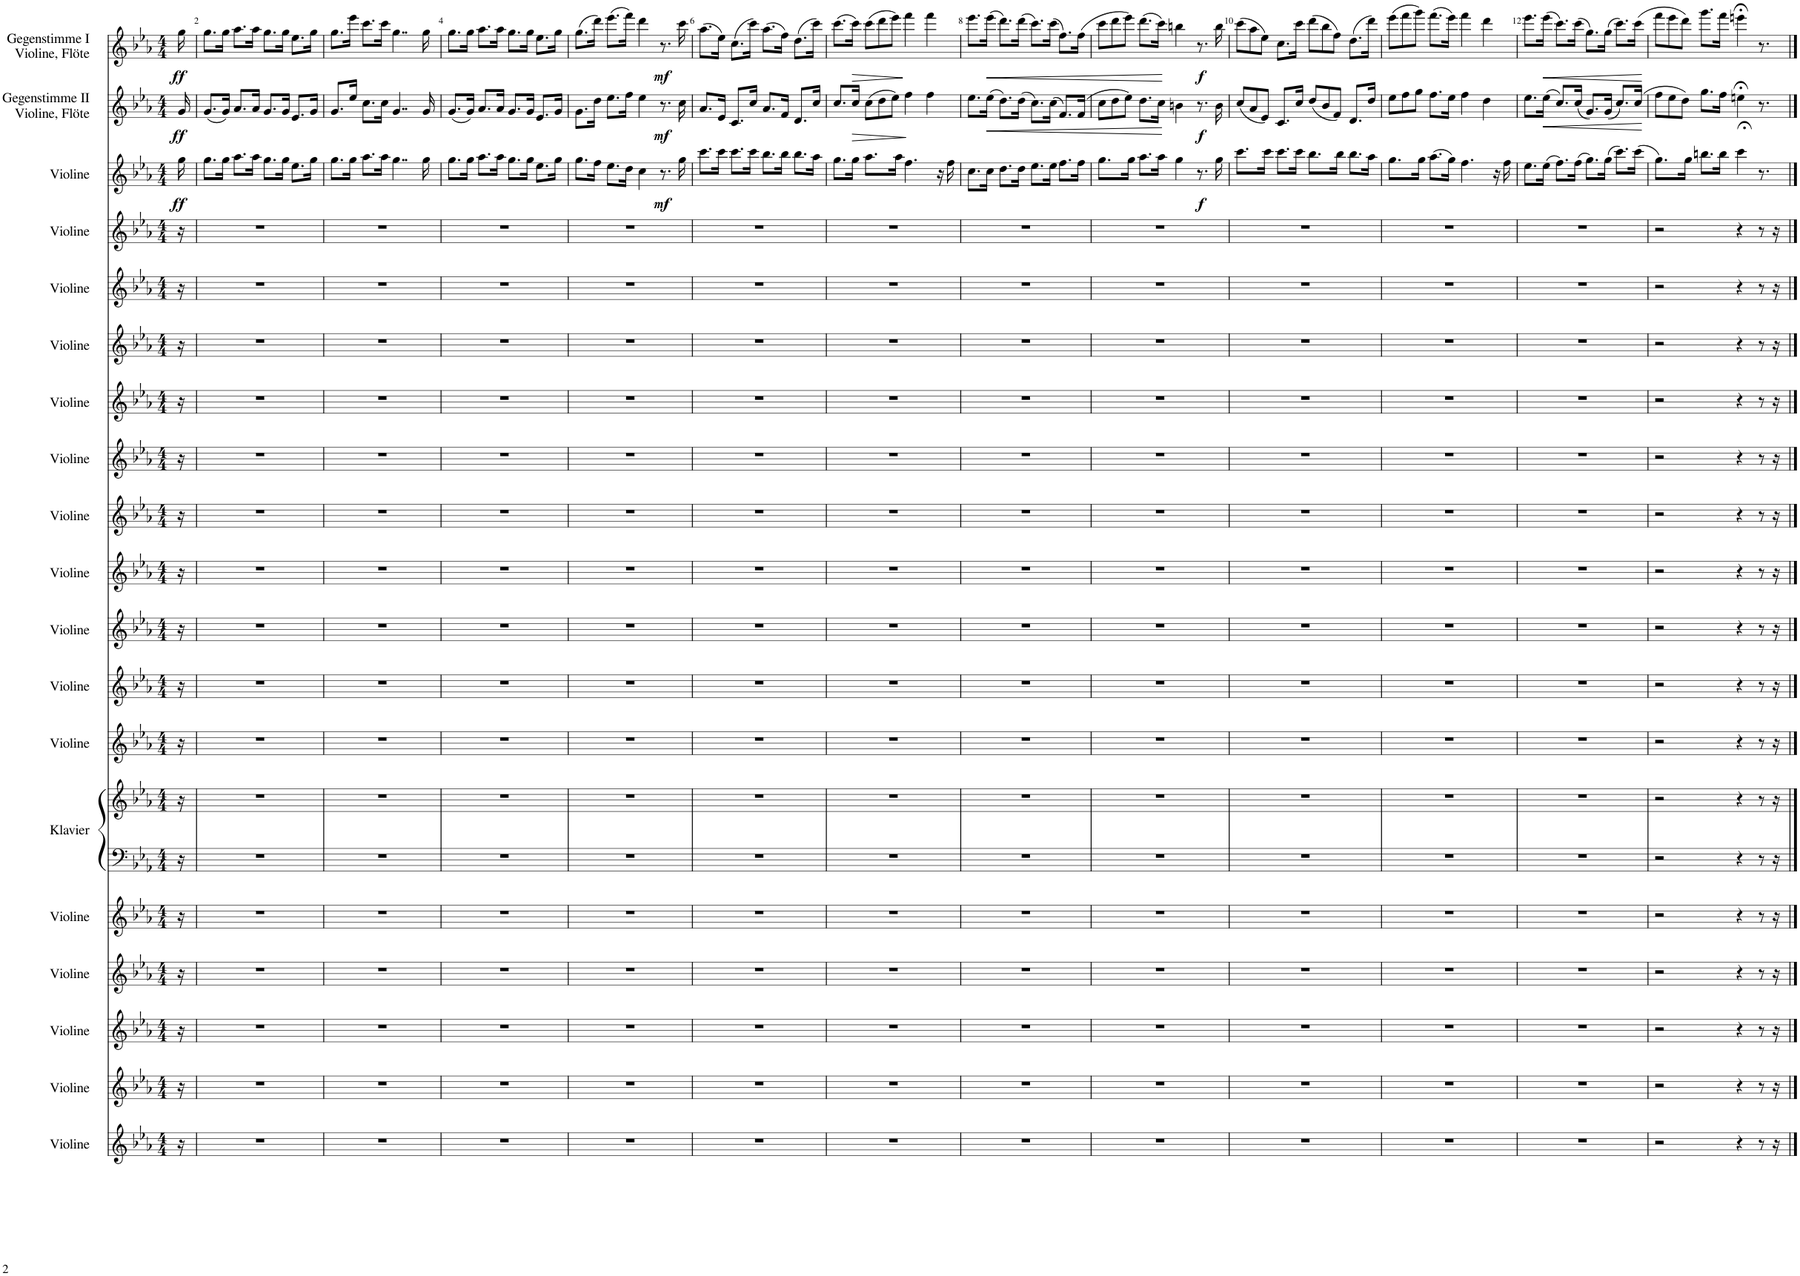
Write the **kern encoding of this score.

**kern	**kern	**kern	**kern	**kern	**kern	**kern	**kern	**kern	**kern	**kern	**kern	**kern	**kern	**kern	**kern	**kern	**kern	**dynam	**kern	**dynam	**kern	**dynam
*part19	*part18	*part17	*part16	*part15	*part14	*part14	*part13	*part12	*part11	*part10	*part9	*part8	*part7	*part6	*part5	*part4	*part3	*part3	*part2	*part2	*part1	*part1
*staff20	*staff19	*staff18	*staff17	*staff16	*staff15	*staff14	*staff13	*staff12	*staff11	*staff10	*staff9	*staff8	*staff7	*staff6	*staff5	*staff4	*staff3	*staff3	*staff2	*staff2	*staff1	*staff1
*I"Violine	*I"Violine	*I"Violine	*I"Violine	*I"Violine	*I"Klavier	*	*I"Violine	*I"Violine	*I"Violine	*I"Violine	*I"Violine	*I"Violine	*I"Violine	*I"Violine	*I"Violine	*I"Violine	*I"Violine	*	*I"Gegenstimme II Violine, Flöte	*	*I"Gegenstimme I Violine, Flöte	*
*I'Vl.	*I'Vl.	*I'Vl.	*I'Vl.	*I'Vl.	*I'Klav.	*	*I'Vl.	*I'Vl.	*I'Vl.	*I'Vl.	*I'Vl.	*I'Vl.	*I'Vl.	*I'Vl.	*I'Vl.	*I'Vl.	*I'Vl.	*	*I'GS II Vl., Fl.	*	*I'GS I Vl., Fl.	*
*clefG2	*clefG2	*clefG2	*clefG2	*clefG2	*clefF4	*clefG2	*clefG2	*clefG2	*clefG2	*clefG2	*clefG2	*clefG2	*clefG2	*clefG2	*clefG2	*clefG2	*clefG2	*	*clefG2	*	*clefG2	*
*k[b-e-a-]	*k[b-e-a-]	*k[b-e-a-]	*k[b-e-a-]	*k[b-e-a-]	*k[b-e-a-]	*k[b-e-a-]	*k[b-e-a-]	*k[b-e-a-]	*k[b-e-a-]	*k[b-e-a-]	*k[b-e-a-]	*k[b-e-a-]	*k[b-e-a-]	*k[b-e-a-]	*k[b-e-a-]	*k[b-e-a-]	*k[b-e-a-]	*	*k[b-e-a-]	*	*k[b-e-a-]	*
*M4/4	*M4/4	*M4/4	*M4/4	*M4/4	*M4/4	*M4/4	*M4/4	*M4/4	*M4/4	*M4/4	*M4/4	*M4/4	*M4/4	*M4/4	*M4/4	*M4/4	*M4/4	*	*M4/4	*	*M4/4	*
=1	=1	=1	=1	=1	=1	=1	=1	=1	=1	=1	=1	=1	=1	=1	=1	=1	=1	=1	=1	=1	=1	=1
!	!	!	!	!	!	!	!	!	!	!	!	!	!	!	!	!	!	!LO:DY:b	!	!LO:DY:b	!	!LO:DY:b
16r	16r	16r	16r	16r	16r	16r	16r	16r	16r	16r	16r	16r	16r	16r	16r	16r	16gg\	ff	16g/	ff	16gg\	ff
=2	=2	=2	=2	=2	=2	=2	=2	=2	=2	=2	=2	=2	=2	=2	=2	=2	=2	=2	=2	=2	=2	=2
1r	1r	1r	1r	1r	1r	1r	1r	1r	1r	1r	1r	1r	1r	1r	1r	1r	8.gg\L	.	(8.g/L	.	8.gg\L	.
.	.	.	.	.	.	.	.	.	.	.	.	.	.	.	.	.	16gg\Jk	.	16g/Jk)	.	16gg\Jk	.
.	.	.	.	.	.	.	.	.	.	.	.	.	.	.	.	.	8.aa-\L	.	8.a-/L	.	8.aa-\L	.
.	.	.	.	.	.	.	.	.	.	.	.	.	.	.	.	.	16aa-\Jk	.	16a-/Jk	.	16aa-\Jk	.
.	.	.	.	.	.	.	.	.	.	.	.	.	.	.	.	.	8.gg\L	.	8.g/L	.	8.gg\L	.
.	.	.	.	.	.	.	.	.	.	.	.	.	.	.	.	.	16gg\Jk	.	16g/Jk	.	16gg\Jk	.
.	.	.	.	.	.	.	.	.	.	.	.	.	.	.	.	.	8.ee-\L	.	8.e-/L	.	8.ee-\L	.
.	.	.	.	.	.	.	.	.	.	.	.	.	.	.	.	.	16gg\Jk	.	16g/Jk	.	16gg\Jk	.
=3	=3	=3	=3	=3	=3	=3	=3	=3	=3	=3	=3	=3	=3	=3	=3	=3	=3	=3	=3	=3	=3	=3
1r	1r	1r	1r	1r	1r	1r	1r	1r	1r	1r	1r	1r	1r	1r	1r	1r	8.gg\L	.	8.g/L	.	8.gg\L	.
.	.	.	.	.	.	.	.	.	.	.	.	.	.	.	.	.	16gg\Jk	.	16ee-/Jk	.	16eee-\Jk	.
.	.	.	.	.	.	.	.	.	.	.	.	.	.	.	.	.	8.aa-\L	.	8.cc\L	.	8.ccc\L	.
.	.	.	.	.	.	.	.	.	.	.	.	.	.	.	.	.	16aa-\Jk	.	16cc\Jk	.	16ccc\Jk	.
.	.	.	.	.	.	.	.	.	.	.	.	.	.	.	.	.	4..gg\	.	4..g/	.	4..gg\	.
.	.	.	.	.	.	.	.	.	.	.	.	.	.	.	.	.	16gg\	.	16g/	.	16gg\	.
=4	=4	=4	=4	=4	=4	=4	=4	=4	=4	=4	=4	=4	=4	=4	=4	=4	=4	=4	=4	=4	=4	=4
1r	1r	1r	1r	1r	1r	1r	1r	1r	1r	1r	1r	1r	1r	1r	1r	1r	8.gg\L	.	(8.g/L	.	8.gg\L	.
.	.	.	.	.	.	.	.	.	.	.	.	.	.	.	.	.	16gg\Jk	.	16g/Jk)	.	16gg\Jk	.
.	.	.	.	.	.	.	.	.	.	.	.	.	.	.	.	.	8.aa-\L	.	8.a-/L	.	8.aa-\L	.
.	.	.	.	.	.	.	.	.	.	.	.	.	.	.	.	.	16aa-\Jk	.	16a-/Jk	.	16aa-\Jk	.
.	.	.	.	.	.	.	.	.	.	.	.	.	.	.	.	.	8.gg\L	.	8.g/L	.	8.gg\L	.
.	.	.	.	.	.	.	.	.	.	.	.	.	.	.	.	.	16gg\Jk	.	16g/Jk	.	16gg\Jk	.
.	.	.	.	.	.	.	.	.	.	.	.	.	.	.	.	.	8.ee-\L	.	8.e-/L	.	8.ee-\L	.
.	.	.	.	.	.	.	.	.	.	.	.	.	.	.	.	.	16gg\Jk	.	16g/Jk	.	16gg\Jk	.
=5	=5	=5	=5	=5	=5	=5	=5	=5	=5	=5	=5	=5	=5	=5	=5	=5	=5	=5	=5	=5	=5	=5
1r	1r	1r	1r	1r	1r	1r	1r	1r	1r	1r	1r	1r	1r	1r	1r	1r	8.gg\L	.	8.g\L	.	(8.gg\L	.
.	.	.	.	.	.	.	.	.	.	.	.	.	.	.	.	.	16ff\Jk	.	16dd\Jk	.	16ddd\Jk)	.
.	.	.	.	.	.	.	.	.	.	.	.	.	.	.	.	.	8.ee-\L	.	8.ee-\L	.	(8.eee-\L	.
.	.	.	.	.	.	.	.	.	.	.	.	.	.	.	.	.	16dd\Jk	.	16ff\Jk	.	16fff\Jk)	.
.	.	.	.	.	.	.	.	.	.	.	.	.	.	.	.	.	4cc\	.	4ee-\	.	4ddd\	.
!	!	!	!	!	!	!	!	!	!	!	!	!	!	!	!	!	!	!LO:DY:b	!	!LO:DY:b	!	!LO:DY:b
.	.	.	.	.	.	.	.	.	.	.	.	.	.	.	.	.	8.r	mf	8.r	mf	8.r	mf
.	.	.	.	.	.	.	.	.	.	.	.	.	.	.	.	.	16gg\	.	16cc\	.	16ccc\	.
=6	=6	=6	=6	=6	=6	=6	=6	=6	=6	=6	=6	=6	=6	=6	=6	=6	=6	=6	=6	=6	=6	=6
1r	1r	1r	1r	1r	1r	1r	1r	1r	1r	1r	1r	1r	1r	1r	1r	1r	8.ccc\L	.	8.a-/L	.	(8.aa-\L	.
.	.	.	.	.	.	.	.	.	.	.	.	.	.	.	.	.	16ccc\Jk	.	16e-/Jk	.	16ee-\Jk)	.
.	.	.	.	.	.	.	.	.	.	.	.	.	.	.	.	.	8.ccc\L	.	8.c/L	.	(8.cc\L	.
.	.	.	.	.	.	.	.	.	.	.	.	.	.	.	.	.	16ccc\Jk	.	16cc/Jk	.	16ccc\Jk)	.
.	.	.	.	.	.	.	.	.	.	.	.	.	.	.	.	.	8.bb-\L	.	8.a-/L	.	(8.aa-\L	.
.	.	.	.	.	.	.	.	.	.	.	.	.	.	.	.	.	16bb-\Jk	.	16f/Jk	.	16ff\Jk)	.
.	.	.	.	.	.	.	.	.	.	.	.	.	.	.	.	.	8.bb-\L	.	8.d/L	.	(8.dd\L	.
.	.	.	.	.	.	.	.	.	.	.	.	.	.	.	.	.	16aa-\Jk	.	16cc/Jk	.	16ccc\Jk)	.
=7	=7	=7	=7	=7	=7	=7	=7	=7	=7	=7	=7	=7	=7	=7	=7	=7	=7	=7	=7	=7	=7	=7
1r	1r	1r	1r	1r	1r	1r	1r	1r	1r	1r	1r	1r	1r	1r	1r	1r	8.gg\L	.	8.cc/L	.	(8.ccc\L	.
!	!	!	!	!	!	!	!	!	!	!	!	!	!	!	!	!	!	!	!	!LO:HP:b	!	!LO:HP:b
.	.	.	.	.	.	.	.	.	.	.	.	.	.	.	.	.	16gg\Jk	.	16cc/Jk	>	16ccc\Jk)	>
*	*	*	*	*	*	*	*	*	*	*	*	*	*	*	*	*	*	*	*Xbrackettup	*	*Xbrackettup	*
.	.	.	.	.	.	.	.	.	.	.	.	.	.	.	.	.	8.aa-\L	.	(12cc\L	.	(12ccc\L	.
.	.	.	.	.	.	.	.	.	.	.	.	.	.	.	.	.	.	.	12dd\	.	12ddd\	.
.	.	.	.	.	.	.	.	.	.	.	.	.	.	.	.	.	.	.	12ee-\J)	.	12eee-\J)	.
.	.	.	.	.	.	.	.	.	.	.	.	.	.	.	.	.	16aa-\Jk	.	.	.	.	.
.	.	.	.	.	.	.	.	.	.	.	.	.	.	.	.	.	4.ff\	.	4ff\	.	4fff\	.
.	.	.	.	.	.	.	.	.	.	.	.	.	.	.	.	.	.	.	4ff\	.	4fff\	.
.	.	.	.	.	.	.	.	.	.	.	.	.	.	.	.	.	16r	.	.	.	.	.
.	.	.	.	.	.	.	.	.	.	.	.	.	.	.	.	.	16ff\	.	.	.	.	.
.	.	.	.	.	.	.	.	.	.	.	.	.	.	.	.	.	.	.	.	]	.	]
=8	=8	=8	=8	=8	=8	=8	=8	=8	=8	=8	=8	=8	=8	=8	=8	=8	=8	=8	=8	=8	=8	=8
1r	1r	1r	1r	1r	1r	1r	1r	1r	1r	1r	1r	1r	1r	1r	1r	1r	8.cc\L	.	8.ee-\L	.	8.eee-\L	.
!	!	!	!	!	!	!	!	!	!	!	!	!	!	!	!	!	!	!	!	!LO:HP:b	!	!LO:HP:b
.	.	.	.	.	.	.	.	.	.	.	.	.	.	.	.	.	16cc\Jk	.	(16ee-\Jk	<	(16eee-\Jk	<
.	.	.	.	.	.	.	.	.	.	.	.	.	.	.	.	.	8.dd\L	.	8.dd\L)	.	8.ddd\L)	.
.	.	.	.	.	.	.	.	.	.	.	.	.	.	.	.	.	16dd\Jk	.	(16dd\Jk	.	(16ddd\Jk	.
.	.	.	.	.	.	.	.	.	.	.	.	.	.	.	.	.	8.ee-\L	.	8.cc\L)	.	8.ccc\L)	.
.	.	.	.	.	.	.	.	.	.	.	.	.	.	.	.	.	16ee-\Jk	.	(16cc\Jk	.	(16ccc\Jk	.
.	.	.	.	.	.	.	.	.	.	.	.	.	.	.	.	.	8.ff\L	.	8.f/L)	.	8.ff\L)	.
.	.	.	.	.	.	.	.	.	.	.	.	.	.	.	.	.	16ff\Jk	.	(16f/Jk	.	(16ff\Jk	.
.	.	.	.	.	.	.	.	.	.	.	.	.	.	.	.	.	.	.	.	[	.	[
=9	=9	=9	=9	=9	=9	=9	=9	=9	=9	=9	=9	=9	=9	=9	=9	=9	=9	=9	=9	=9	=9	=9
1r	1r	1r	1r	1r	1r	1r	1r	1r	1r	1r	1r	1r	1r	1r	1r	1r	8.gg\L	.	12cc\L	.	12ccc\L	.
.	.	.	.	.	.	.	.	.	.	.	.	.	.	.	.	.	.	.	12dd\	.	12ddd\	.
.	.	.	.	.	.	.	.	.	.	.	.	.	.	.	.	.	.	.	12ee-\J)	.	12eee-\J)	.
.	.	.	.	.	.	.	.	.	.	.	.	.	.	.	.	.	16gg\Jk	.	.	.	.	.
.	.	.	.	.	.	.	.	.	.	.	.	.	.	.	.	.	8.aa-\L	.	8.dd\L	.	(8.ddd\L	.
.	.	.	.	.	.	.	.	.	.	.	.	.	.	.	.	.	16aa-\Jk	.	16cc\Jk	.	16ccc\Jk)	.
.	.	.	.	.	.	.	.	.	.	.	.	.	.	.	.	.	4gg\	.	4bn\	.	4bbn\	.
!	!	!	!	!	!	!	!	!	!	!	!	!	!	!	!	!	!	!LO:DY:b	!	!LO:DY:b	!	!LO:DY:b
.	.	.	.	.	.	.	.	.	.	.	.	.	.	.	.	.	8.r	f	8.r	f	8.r	f
.	.	.	.	.	.	.	.	.	.	.	.	.	.	.	.	.	16gg\	.	16b\	.	16bb\	.
=10	=10	=10	=10	=10	=10	=10	=10	=10	=10	=10	=10	=10	=10	=10	=10	=10	=10	=10	=10	=10	=10	=10
1r	1r	1r	1r	1r	1r	1r	1r	1r	1r	1r	1r	1r	1r	1r	1r	1r	8.ccc\L	.	(12cc/L	.	(12ccc\L	.
.	.	.	.	.	.	.	.	.	.	.	.	.	.	.	.	.	.	.	12a-/	.	12aa-\	.
.	.	.	.	.	.	.	.	.	.	.	.	.	.	.	.	.	.	.	12e-/J)	.	12ee-\J)	.
.	.	.	.	.	.	.	.	.	.	.	.	.	.	.	.	.	16ccc\Jk	.	.	.	.	.
.	.	.	.	.	.	.	.	.	.	.	.	.	.	.	.	.	8.ccc\L	.	8.c/L	.	8.cc\L	.
.	.	.	.	.	.	.	.	.	.	.	.	.	.	.	.	.	16ccc\Jk	.	16cc/Jk	.	16ccc\Jk	.
.	.	.	.	.	.	.	.	.	.	.	.	.	.	.	.	.	8.bb-\L	.	(12dd/L	.	(12ddd\L	.
.	.	.	.	.	.	.	.	.	.	.	.	.	.	.	.	.	.	.	12b-/	.	12bb-\	.
.	.	.	.	.	.	.	.	.	.	.	.	.	.	.	.	.	.	.	12f/J)	.	12ff\J)	.
.	.	.	.	.	.	.	.	.	.	.	.	.	.	.	.	.	16bb-\Jk	.	.	.	.	.
.	.	.	.	.	.	.	.	.	.	.	.	.	.	.	.	.	8.bb-\L	.	8.d/L	.	(8.dd\L	.
.	.	.	.	.	.	.	.	.	.	.	.	.	.	.	.	.	16aa-\Jk	.	16dd/Jk	.	16ddd\Jk)	.
=11	=11	=11	=11	=11	=11	=11	=11	=11	=11	=11	=11	=11	=11	=11	=11	=11	=11	=11	=11	=11	=11	=11
1r	1r	1r	1r	1r	1r	1r	1r	1r	1r	1r	1r	1r	1r	1r	1r	1r	8.gg\L	.	12ee-\L	.	(12eee-\L	.
.	.	.	.	.	.	.	.	.	.	.	.	.	.	.	.	.	.	.	12ff\	.	12fff\	.
.	.	.	.	.	.	.	.	.	.	.	.	.	.	.	.	.	.	.	12gg\J	.	12ggg\J)	.
.	.	.	.	.	.	.	.	.	.	.	.	.	.	.	.	.	16gg\Jk	.	.	.	.	.
.	.	.	.	.	.	.	.	.	.	.	.	.	.	.	.	.	(8.aa-\L	.	8.ff\L	.	(8.fff\L	.
.	.	.	.	.	.	.	.	.	.	.	.	.	.	.	.	.	16gg\Jk)	.	16ee-\Jk	.	16eee-\Jk)	.
.	.	.	.	.	.	.	.	.	.	.	.	.	.	.	.	.	4.ff\	.	4ff\	.	4fff\	.
.	.	.	.	.	.	.	.	.	.	.	.	.	.	.	.	.	.	.	4dd\	.	4ddd\	.
.	.	.	.	.	.	.	.	.	.	.	.	.	.	.	.	.	16r	.	.	.	.	.
.	.	.	.	.	.	.	.	.	.	.	.	.	.	.	.	.	16ff\	.	.	.	.	.
=12	=12	=12	=12	=12	=12	=12	=12	=12	=12	=12	=12	=12	=12	=12	=12	=12	=12	=12	=12	=12	=12	=12
1r	1r	1r	1r	1r	1r	1r	1r	1r	1r	1r	1r	1r	1r	1r	1r	1r	8.ee-\L	.	8.ee-\L	.	8.eee-\L	.
!	!	!	!	!	!	!	!	!	!	!	!	!	!	!	!	!	!	!	!	!LO:HP:b	!	!LO:HP:b
.	.	.	.	.	.	.	.	.	.	.	.	.	.	.	.	.	(16ee-\Jk	.	(16ee-\Jk	<	(16eee-\Jk	<
.	.	.	.	.	.	.	.	.	.	.	.	.	.	.	.	.	8.ff\L)	.	8.cc/L)	.	8.ccc\L)	.
.	.	.	.	.	.	.	.	.	.	.	.	.	.	.	.	.	(16ff\Jk	.	(16cc/Jk	.	(16ccc\Jk	.
.	.	.	.	.	.	.	.	.	.	.	.	.	.	.	.	.	8.gg\L)	.	8.g/L)	.	8.gg\L)	.
.	.	.	.	.	.	.	.	.	.	.	.	.	.	.	.	.	(16gg\Jk	.	(16g/Jk	.	(16gg\Jk	.
.	.	.	.	.	.	.	.	.	.	.	.	.	.	.	.	.	8.ccc\L)	.	8.cc/L)	.	8.ccc\L)	.
.	.	.	.	.	.	.	.	.	.	.	.	.	.	.	.	.	(16ccc\Jk	.	(16cc/Jk	.	(16ccc\Jk	.
.	.	.	.	.	.	.	.	.	.	.	.	.	.	.	.	.	.	.	.	[	.	[
=13	=13	=13	=13	=13	=13	=13	=13	=13	=13	=13	=13	=13	=13	=13	=13	=13	=13	=13	=13	=13	=13	=13
2r	2r	2r	2r	2r	2r	2r	2r	2r	2r	2r	2r	2r	2r	2r	2r	2r	8.gg\L)	.	12ff\L	.	12fff\L	.
.	.	.	.	.	.	.	.	.	.	.	.	.	.	.	.	.	.	.	12ee-\	.	12eee-\	.
.	.	.	.	.	.	.	.	.	.	.	.	.	.	.	.	.	.	.	12dd\J)	.	12ddd\J)	.
.	.	.	.	.	.	.	.	.	.	.	.	.	.	.	.	.	16gg\Jk	.	.	.	.	.
.	.	.	.	.	.	.	.	.	.	.	.	.	.	.	.	.	8.bbn\L	.	8.gg\L	.	8.ggg\L	.
.	.	.	.	.	.	.	.	.	.	.	.	.	.	.	.	.	16bb\Jk	.	16ff\Jk	.	16fff\Jk	.
4r	4r	4r	4r	4r	4r	4r	4r	4r	4r	4r	4r	4r	4r	4r	4r	4r	4ccc;<\	.	4een;<\	.	4eeen;<\	.
8r	8r	8r	8r	8r	8r	8r	8r	8r	8r	8r	8r	8r	8r	8r	8r	8r	8.r	.	8.r	.	8.r	.
16r	16r	16r	16r	16r	16r	16r	16r	16r	16r	16r	16r	16r	16r	16r	16r	16r	.	.	.	.	.	.
==	==	==	==	==	==	==	==	==	==	==	==	==	==	==	==	==	==	==	==	==	==	==
*-	*-	*-	*-	*-	*-	*-	*-	*-	*-	*-	*-	*-	*-	*-	*-	*-	*-	*-	*-	*-	*-	*-
